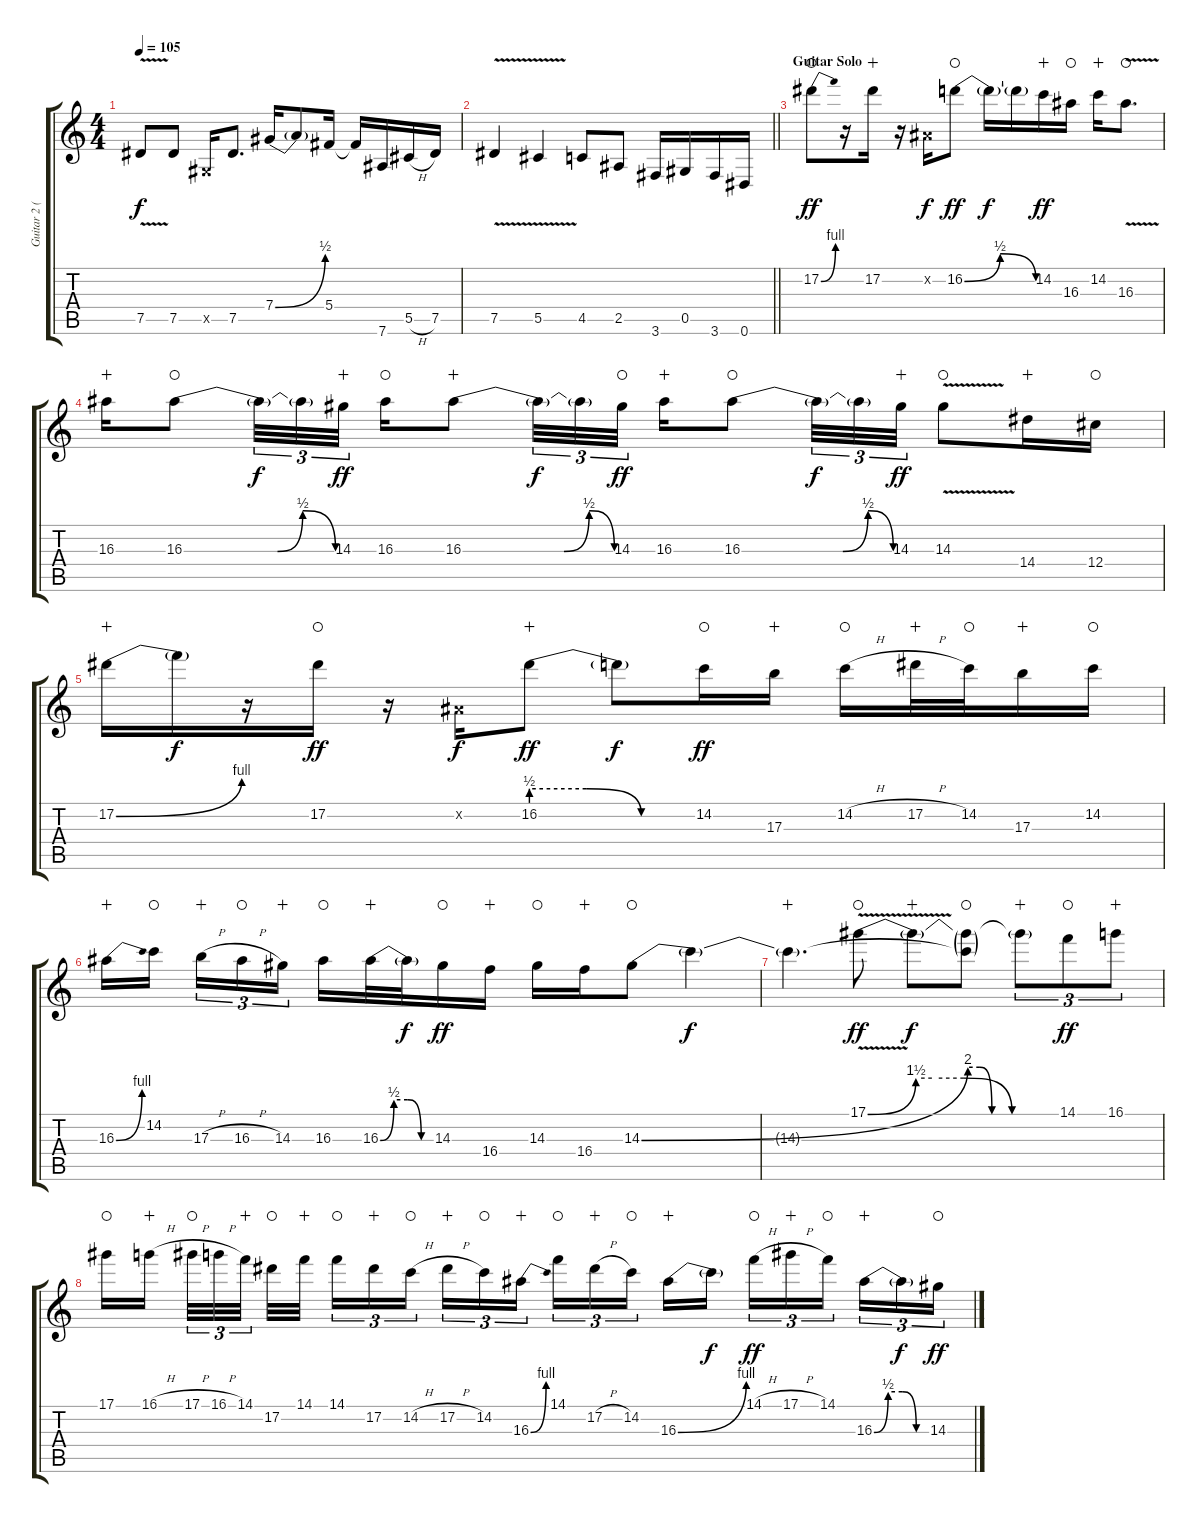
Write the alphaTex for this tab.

\track ("Guitar 2 (Slash)" "Guitar 2 (") {instrument overdrivenguitar}
\staff {score tabs}
\tuning (Eb4 Bb3 Gb3 Db3 Ab2 Eb2) {hide}
\ts (4 4)
\tempo 105
\clef g2
\ks c
7.5{v}.8{dy f} 7.5.8 0.5{x}.16 7.5.8{d} 7.4{be (bend 0 0 60 2)}.16 7.4{t}.8 5.4.16 5.4{t}.16 7.6.16 5.5{h}.16 7.5.16 |
\barLineRight lightlight
7.5{v}.4 5.5{v}.4 4.5.8 2.5.8 3.6.16 0.5.16 3.6.16 0.6.16 |
\section ("" "Guitar Solo")
17.2{be (bend 0 0 60 4)}.8{dy ff waho} r.16 17.2.16{wahc} r.16 0.2{x}.16{dy f} 16.2{be (bendrelease 0 0 30 2 45 2 60 0)}.8{dy ff waho} 16.2{t}.16{dy f} 16.2{t}.16 14.2.16{dy ff wahc} 16.3.16{waho} 14.2.16{wahc} 16.3{v}.8{d waho} |
16.3.16{wahc} 16.3{be (custom 0 0 37 0 47 2 60 0)}.8{waho} 16.3{t}.32{tu (3 2) dy f} 16.3{t}.32{tu (3 2)} 14.3.32{tu (3 2) dy ff wahc} 16.3.16{waho} 16.3{be (custom 0 0 40 0 50 2 60 0)}.8{wahc} 16.3{t}.32{tu (3 2) dy f} 16.3{t}.32{tu (3 2)} 14.3.32{tu (3 2) dy ff waho} 16.3.16{wahc} 16.3{be (custom 0 0 40 0 50 2 60 0)}.8{waho} 16.3{t}.32{tu (3 2) dy f} 16.3{t}.32{tu (3 2)} 14.3.32{tu (3 2) dy ff wahc} 14.3{v}.8{waho} 14.4.16{wahc} 12.4.16{waho} |
17.2{be (bend 0 0 60 4)}.16{wahc} 17.2{t}.16{dy f} r.16 17.2.16{dy ff waho} r.16 0.2{x}.16{dy f} 16.2{be (custom 0 2 20 2 40 0 60 0)}.8{dy ff wahc} 16.2{t}.8{dy f} 14.2.16{dy ff waho} 17.3.16{wahc} 14.2{h}.16{waho} 17.2{h}.32{wahc} 14.2.32{waho} 17.3.16{wahc} 14.2.16{waho} |
16.3{be (bend 0 0 60 4)}.16{wahc} 14.2.16{waho beam splitsecondary} 17.3{h}.16{tu (3 2) wahc} 16.3{h}.16{tu (3 2) waho} 14.3.16{tu (3 2) wahc} 16.3.16{waho} 16.3{be (custom 0 0 15 2 30 2 45 0 60 0)}.32{wahc} 16.3{t}.32{dy f} 14.3.16{dy ff waho} 16.4.16{wahc} 14.3.16{waho} 16.4.16{wahc} 14.3{be (bend 0 0 60 8)}.8{waho} 14.3{t}.4{dy f} |
14.3{t}.4{d wahc} 17.1{be (custom 0 0 15 6 20 6 30 6 45 0 60 0) v}.8{dy ff waho} 17.1{t}.8{dy f wahc} (17.1{t} 14.3{be (custom 0 8 15 8 30 0 60 0) t}).8{waho} 17.1{t}.8{tu (3 2) wahc} 14.1.8{tu (3 2) dy ff waho} 16.1.8{tu (3 2) wahc} |
17.1.16{waho} 16.1{h}.16{wahc beam splitsecondary} 17.1{h}.32{tu (3 2) waho} 16.1{h}.32{tu (3 2)} 14.1.32{tu (3 2) wahc beam splitsecondary} 17.2.32{waho} 14.1.32{wahc} 14.1.16{tu (3 2) waho} 17.2.16{tu (3 2) wahc} 14.2{h}.16{tu (3 2) waho beam splitsecondary} 17.2{h}.16{tu (3 2) wahc} 14.2.16{tu (3 2) waho} 16.3{be (bend 0 0 60 4)}.16{tu (3 2) wahc} 14.1.16{tu (3 2) waho} 17.2{h}.16{tu (3 2) wahc} 14.2.16{tu (3 2) waho beam splitsecondary} 16.3{be (bend 0 0 60 4)}.16{wahc} 16.3{t}.16{dy f} 14.1{h}.16{tu (3 2) dy ff waho} 17.1{h}.16{tu (3 2) wahc} 14.1.16{tu (3 2) waho beam splitsecondary} 16.3{be (custom 0 0 15 2 30 2 45 0 60 0)}.16{tu (3 2) wahc} 16.3{t}.16{tu (3 2) dy f} 14.3.16{tu (3 2) dy ff waho}
